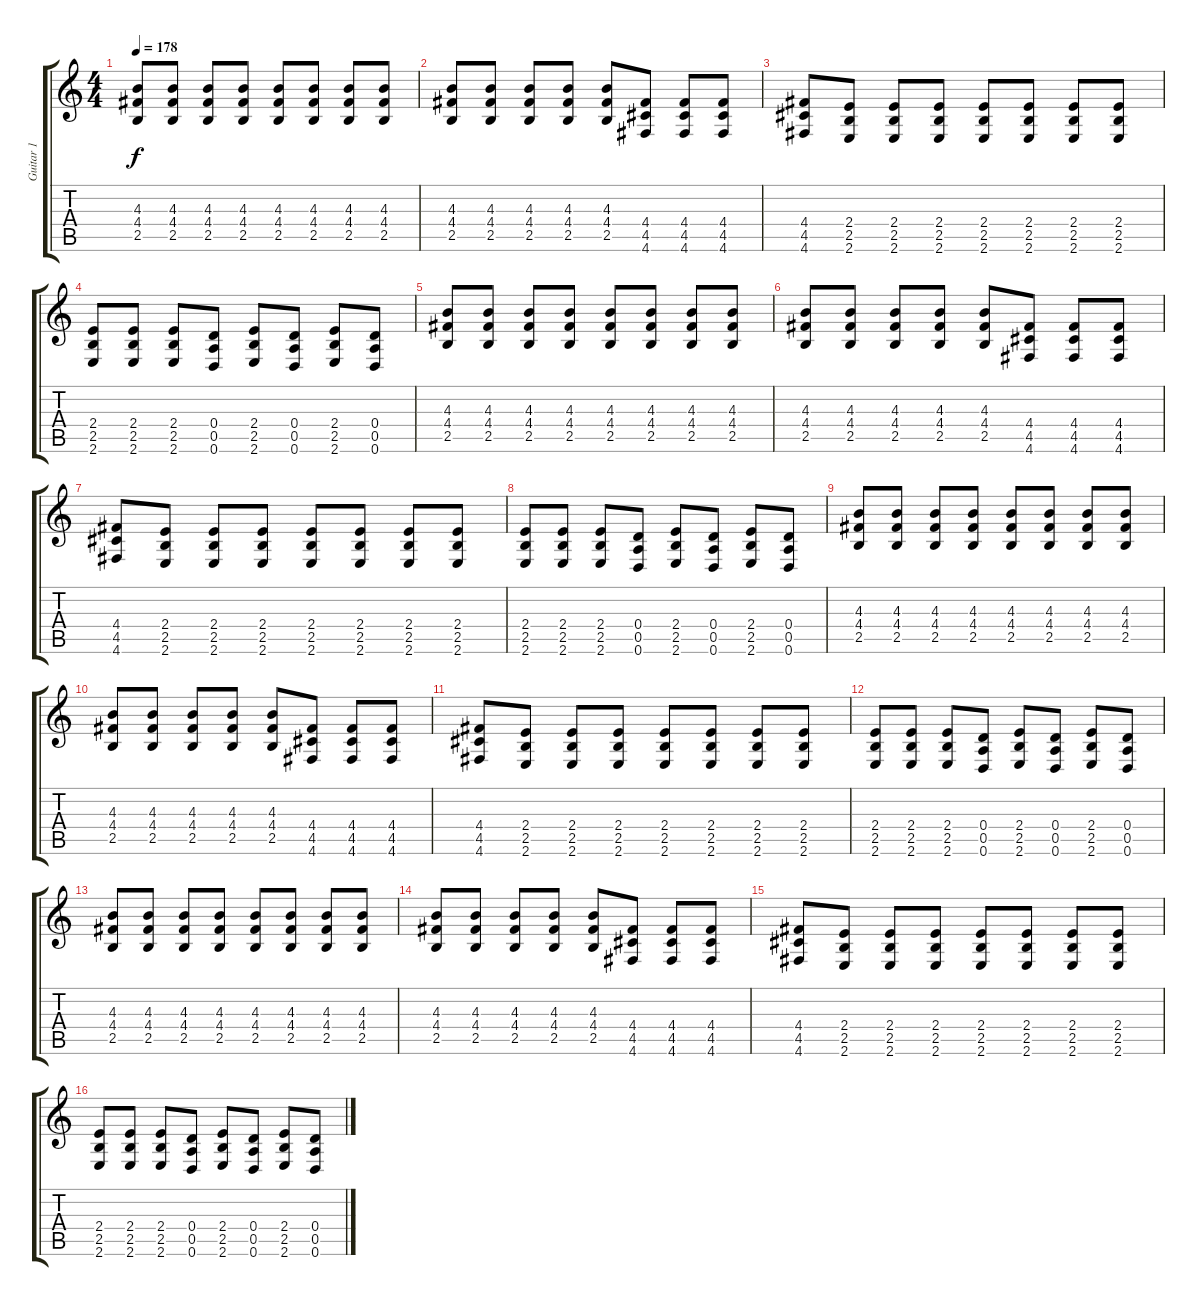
\track ("Guitar 1" "Guitar 1") {instrument distortionguitar}
\staff {score tabs}
\tuning (E4 B3 G3 D3 A2 D2) {hide}
\ts (4 4)
\tempo 178
\clef g2
\ks c
(4.3 4.4 2.5).8{dy f} (4.3 4.4 2.5).8 (4.3 4.4 2.5).8 (4.3 4.4 2.5).8 (4.3 4.4 2.5).8 (4.3 4.4 2.5).8 (4.3 4.4 2.5).8 (4.3 4.4 2.5).8 |
(4.3 4.4 2.5).8 (4.3 4.4 2.5).8 (4.3 4.4 2.5).8 (4.3 4.4 2.5).8 (4.3 4.4 2.5).8 (4.4 4.5 4.6).8 (4.4 4.5 4.6).8 (4.4 4.5 4.6).8 |
(4.4 4.5 4.6).8 (2.4 2.5 2.6).8 (2.4 2.5 2.6).8 (2.4 2.5 2.6).8 (2.4 2.5 2.6).8 (2.4 2.5 2.6).8 (2.4 2.5 2.6).8 (2.4 2.5 2.6).8 |
(2.4 2.5 2.6).8 (2.4 2.5 2.6).8 (2.4 2.5 2.6).8 (0.4 0.5 0.6).8 (2.4 2.5 2.6).8 (0.4 0.5 0.6).8 (2.4 2.5 2.6).8 (0.4 0.5 0.6).8 |
(4.3 4.4 2.5).8 (4.3 4.4 2.5).8 (4.3 4.4 2.5).8 (4.3 4.4 2.5).8 (4.3 4.4 2.5).8 (4.3 4.4 2.5).8 (4.3 4.4 2.5).8 (4.3 4.4 2.5).8 |
(4.3 4.4 2.5).8 (4.3 4.4 2.5).8 (4.3 4.4 2.5).8 (4.3 4.4 2.5).8 (4.3 4.4 2.5).8 (4.4 4.5 4.6).8 (4.4 4.5 4.6).8 (4.4 4.5 4.6).8 |
(4.4 4.5 4.6).8 (2.4 2.5 2.6).8 (2.4 2.5 2.6).8 (2.4 2.5 2.6).8 (2.4 2.5 2.6).8 (2.4 2.5 2.6).8 (2.4 2.5 2.6).8 (2.4 2.5 2.6).8 |
(2.4 2.5 2.6).8 (2.4 2.5 2.6).8 (2.4 2.5 2.6).8 (0.4 0.5 0.6).8 (2.4 2.5 2.6).8 (0.4 0.5 0.6).8 (2.4 2.5 2.6).8 (0.4 0.5 0.6).8 |
(4.3 4.4 2.5).8 (4.3 4.4 2.5).8 (4.3 4.4 2.5).8 (4.3 4.4 2.5).8 (4.3 4.4 2.5).8 (4.3 4.4 2.5).8 (4.3 4.4 2.5).8 (4.3 4.4 2.5).8 |
(4.3 4.4 2.5).8 (4.3 4.4 2.5).8 (4.3 4.4 2.5).8 (4.3 4.4 2.5).8 (4.3 4.4 2.5).8 (4.4 4.5 4.6).8 (4.4 4.5 4.6).8 (4.4 4.5 4.6).8 |
(4.4 4.5 4.6).8 (2.4 2.5 2.6).8 (2.4 2.5 2.6).8 (2.4 2.5 2.6).8 (2.4 2.5 2.6).8 (2.4 2.5 2.6).8 (2.4 2.5 2.6).8 (2.4 2.5 2.6).8 |
(2.4 2.5 2.6).8 (2.4 2.5 2.6).8 (2.4 2.5 2.6).8 (0.4 0.5 0.6).8 (2.4 2.5 2.6).8 (0.4 0.5 0.6).8 (2.4 2.5 2.6).8 (0.4 0.5 0.6).8 |
(4.3 4.4 2.5).8 (4.3 4.4 2.5).8 (4.3 4.4 2.5).8 (4.3 4.4 2.5).8 (4.3 4.4 2.5).8 (4.3 4.4 2.5).8 (4.3 4.4 2.5).8 (4.3 4.4 2.5).8 |
(4.3 4.4 2.5).8 (4.3 4.4 2.5).8 (4.3 4.4 2.5).8 (4.3 4.4 2.5).8 (4.3 4.4 2.5).8 (4.4 4.5 4.6).8 (4.4 4.5 4.6).8 (4.4 4.5 4.6).8 |
(4.4 4.5 4.6).8 (2.4 2.5 2.6).8 (2.4 2.5 2.6).8 (2.4 2.5 2.6).8 (2.4 2.5 2.6).8 (2.4 2.5 2.6).8 (2.4 2.5 2.6).8 (2.4 2.5 2.6).8 |
(2.4 2.5 2.6).8 (2.4 2.5 2.6).8 (2.4 2.5 2.6).8 (0.4 0.5 0.6).8 (2.4 2.5 2.6).8 (0.4 0.5 0.6).8 (2.4 2.5 2.6).8 (0.4 0.5 0.6).8
